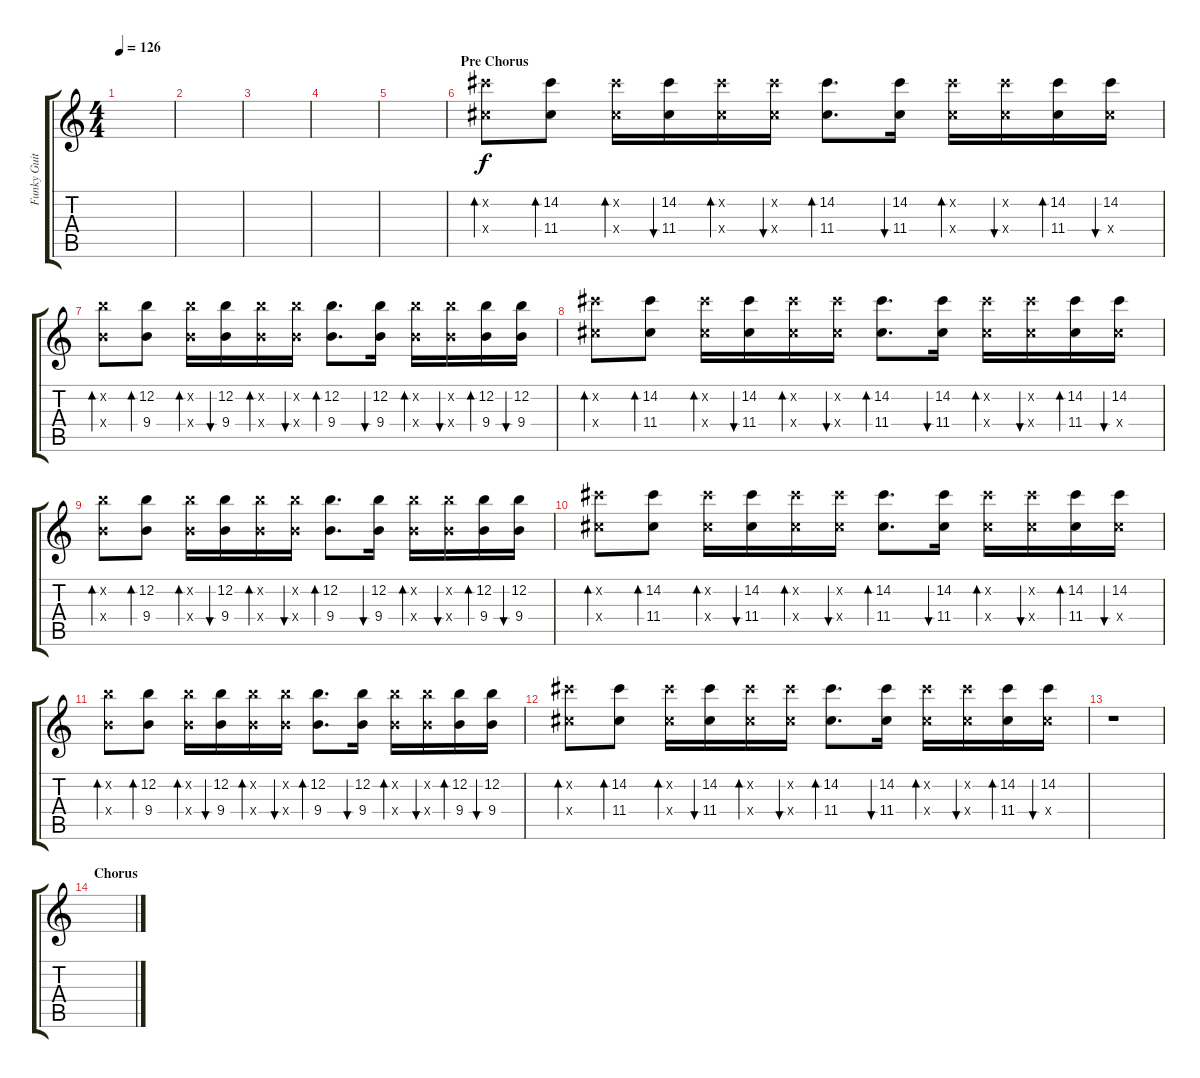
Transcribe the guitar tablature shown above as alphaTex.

\track ("Funky Guitar" "Funky Guit") {instrument electricguitarclean}
\staff {score tabs}
\tuning (E4 B3 G3 D3 A2 E2) {hide}
\ts (4 4)
\tempo 126
\clef g2
\ks c
|
|
|
|
|
\section ("" "Pre Chorus")
(14.2{x} 11.4{x}).8{bd 30} (14.2 11.4).8{bd 30} (14.2{x} 11.4{x}).16{bd 30} (14.2 11.4).16{bu 30} (14.2{x} 11.4{x}).16{bd 30} (14.2{x} 11.4{x}).16{bu 30} (14.2 11.4).8{d bd 30} (14.2 11.4).16{bu 30} (14.2{x} 11.4{x}).16{bd 30} (14.2{x} 11.4{x}).16{bu 30} (14.2 11.4).16{bd 30} (14.2 11.4{x}).16{bu 30} |
(12.2{x} 9.4{x}).8{bd 30} (12.2 9.4).8{bd 30} (12.2{x} 9.4{x}).16{bd 30} (12.2 9.4).16{bu 30} (12.2{x} 9.4{x}).16{bd 30} (12.2{x} 9.4{x}).16{bu 30} (12.2 9.4).8{d bd 30} (12.2 9.4).16{bu 30} (12.2{x} 9.4{x}).16{bd 30} (12.2{x} 9.4{x}).16{bu 30} (12.2 9.4).16{bd 30} (12.2 9.4).16{bu 30} |
(14.2{x} 11.4{x}).8{bd 30} (14.2 11.4).8{bd 30} (14.2{x} 11.4{x}).16{bd 30} (14.2 11.4).16{bu 30} (14.2{x} 11.4{x}).16{bd 30} (14.2{x} 11.4{x}).16{bu 30} (14.2 11.4).8{d bd 30} (14.2 11.4).16{bu 30} (14.2{x} 11.4{x}).16{bd 30} (14.2{x} 11.4{x}).16{bu 30} (14.2 11.4).16{bd 30} (14.2 11.4{x}).16{bu 30} |
(12.2{x} 9.4{x}).8{bd 30} (12.2 9.4).8{bd 30} (12.2{x} 9.4{x}).16{bd 30} (12.2 9.4).16{bu 30} (12.2{x} 9.4{x}).16{bd 30} (12.2{x} 9.4{x}).16{bu 30} (12.2 9.4).8{d bd 30} (12.2 9.4).16{bu 30} (12.2{x} 9.4{x}).16{bd 30} (12.2{x} 9.4{x}).16{bu 30} (12.2 9.4).16{bd 30} (12.2 9.4).16{bu 30} |
(14.2{x} 11.4{x}).8{bd 30} (14.2 11.4).8{bd 30} (14.2{x} 11.4{x}).16{bd 30} (14.2 11.4).16{bu 30} (14.2{x} 11.4{x}).16{bd 30} (14.2{x} 11.4{x}).16{bu 30} (14.2 11.4).8{d bd 30} (14.2 11.4).16{bu 30} (14.2{x} 11.4{x}).16{bd 30} (14.2{x} 11.4{x}).16{bu 30} (14.2 11.4).16{bd 30} (14.2 11.4{x}).16{bu 30} |
(12.2{x} 9.4{x}).8{bd 30} (12.2 9.4).8{bd 30} (12.2{x} 9.4{x}).16{bd 30} (12.2 9.4).16{bu 30} (12.2{x} 9.4{x}).16{bd 30} (12.2{x} 9.4{x}).16{bu 30} (12.2 9.4).8{d bd 30} (12.2 9.4).16{bu 30} (12.2{x} 9.4{x}).16{bd 30} (12.2{x} 9.4{x}).16{bu 30} (12.2 9.4).16{bd 30} (12.2 9.4).16{bu 30} |
(14.2{x} 11.4{x}).8{bd 30} (14.2 11.4).8{bd 30} (14.2{x} 11.4{x}).16{bd 30} (14.2 11.4).16{bu 30} (14.2{x} 11.4{x}).16{bd 30} (14.2{x} 11.4{x}).16{bu 30} (14.2 11.4).8{d bd 30} (14.2 11.4).16{bu 30} (14.2{x} 11.4{x}).16{bd 30} (14.2{x} 11.4{x}).16{bu 30} (14.2 11.4).16{bd 30} (14.2 11.4{x}).16{bu 30} |
r.1 |
\section ("" "Chorus")
